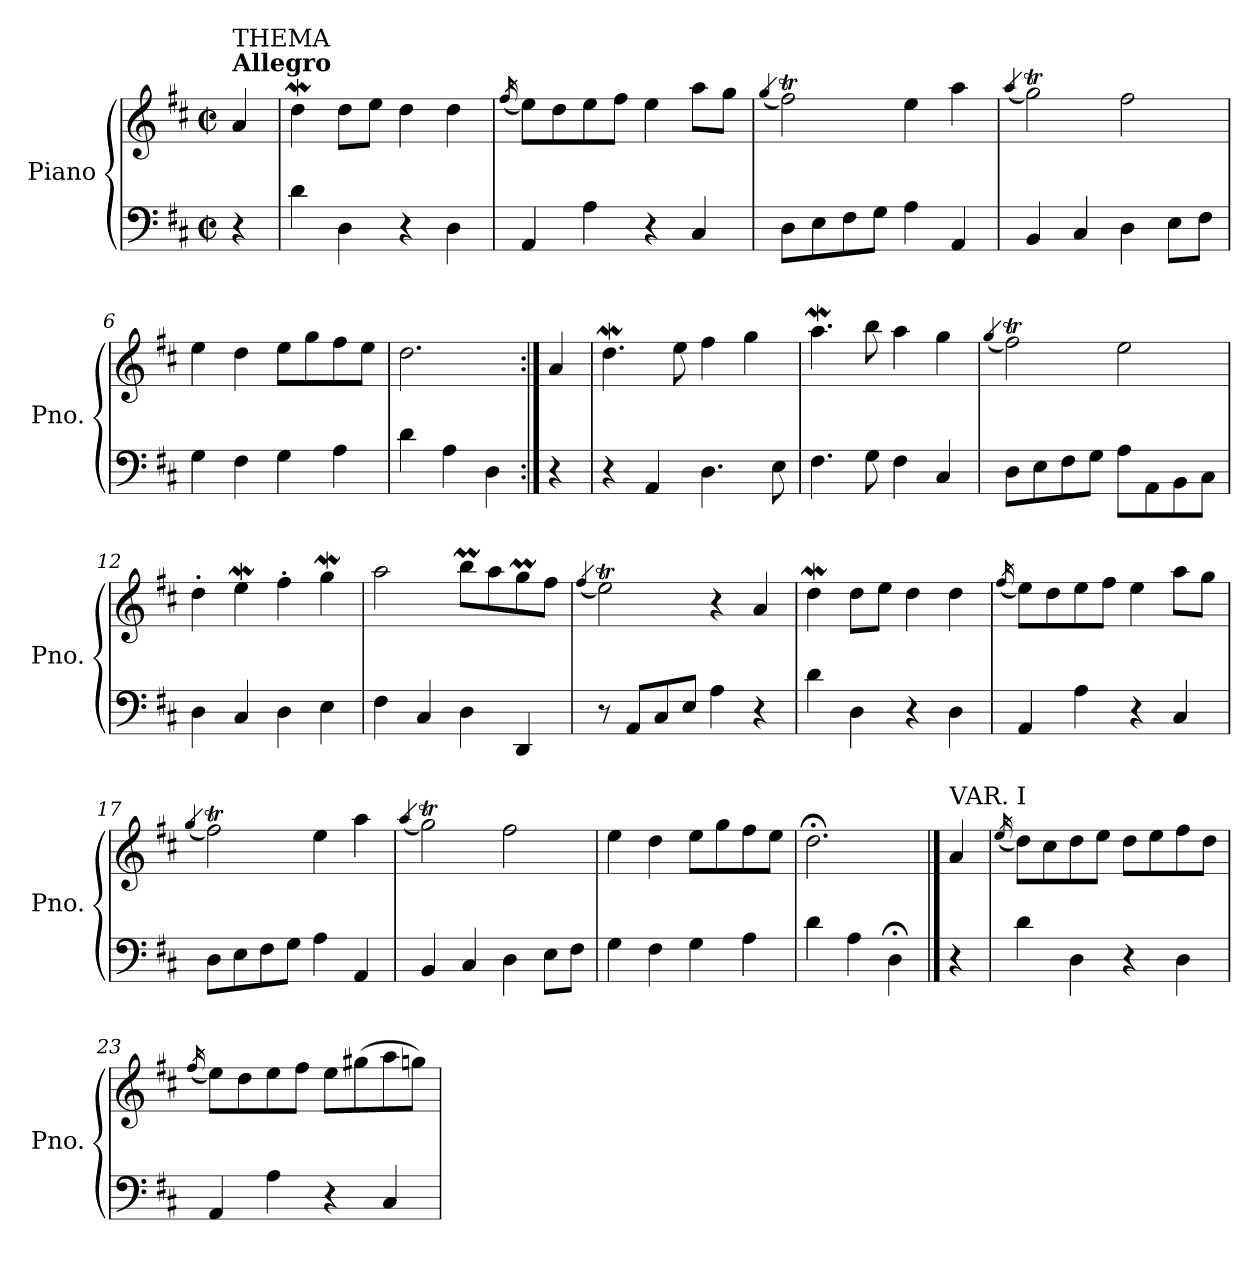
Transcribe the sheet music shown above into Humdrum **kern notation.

**kern	**kern
*part1	*part1
*staff2	*staff1
*I"Piano	*
*I'Pno.	*
*clefF4	*clefG2
*k[f#c#]	*k[f#c#]
*M2/2	*M2/2
*met(c|)	*met(c|)
=1	=1
!	!LO:TX:a:B:t=Allegro
!	!LO:TX:a:t=THEMA
4r	4a/
=2	=2
4d\	4ddw\
4D\	8dd\L
.	8ee\J
4r	4dd\
4D\	4dd\
=3	=3
.	(<16qff#/
4AA/	8ee\L)
.	8dd\
4A\	8ee\
.	8ff#\J
4r	4ee\
4C#/	8aa\L
.	8gg\J
=4	=4
.	(<4qgg/
8D\L	2ff#t\)
8E\	.
8F#\	.
8G\J	.
4A\	4ee\
4AA/	4aa\
=5	=5
.	(<4qaa/
4BB/	2ggT\)
4C#/	.
4D\	2ff#\
8E\L	.
8F#\J	.
=6	=6
4G\	4ee\
4F#\	4dd\
4G\	8ee\L
.	8gg\
4A\	8ff#\
.	8ee\J
=7	=7
4d\	2.dd\
4A\	.
4D\	.
!!LO:LB:g=z
=8:|!	=8:|!
4r	4a/
=9	=9
4r	4.ddw\
4AA/	.
.	8ee\
4.D\	4ff#\
.	4gg\
8E\	.
=10	=10
4.F#\	4.aaW\
8G\	8bb\
4F#\	4aa\
4C#/	4gg\
=11	=11
.	(<4qgg/
8D\L	2ff#t\)
8E\	.
8F#\	.
8G\J	.
8A\L	2ee\
8AA\	.
8BB\	.
8C#\J	.
=12	=12
4D\	4dd'\
4C#/	4eeW\
4D\	4ff#'\
4E\	4ggw\
=13	=13
4F#\	2aa\
4C#/	.
4D\	8bbM\L
.	8aa\
4DD/	8ggM\
.	8ff#\J
=14	=14
.	(<4qff#/
8r	2eeT\)
8AA/L	.
8C#/	.
8E/J	.
4A\	4r
4r	4a/
!!LO:LB:g=z
=15	=15
4d\	4ddw\
4D\	8dd\L
.	8ee\J
4r	4dd\
4D\	4dd\
=16	=16
.	(<16qff#/
4AA/	8ee\L)
.	8dd\
4A\	8ee\
.	8ff#\J
4r	4ee\
4C#/	8aa\L
.	8gg\J
=17	=17
.	(<4qgg/
8D\L	2ff#t\)
8E\	.
8F#\	.
8G\J	.
4A\	4ee\
4AA/	4aa\
=18	=18
.	(<4qaa/
4BB/	2ggT\)
4C#/	.
4D\	2ff#\
8E\L	.
8F#\J	.
=19	=19
4G\	4ee\
4F#\	4dd\
4G\	8ee\L
.	8gg\
4A\	8ff#\
.	8ee\J
=20	=20
4d\	2.dd;<\
4A\	.
4D;<\	.
!!LO:LB:g=z
==21	==21
!	!LO:TX:a:t=VAR. I
4r	4a/
=22	=22
.	(<16qee/
4d\	8dd\L)
.	8cc#\
4D\	8dd\
.	8ee\J
4r	8dd\L
.	8ee\
4D\	8ff#\
.	8dd\J
=23	=23
.	(<16qff#/
4AA/	8ee\L)
.	8dd\
4A\	8ee\
.	8ff#\J
4r	8ee\L
.	(>8gg#X\
4C#/	8aa\
.	8ggn\J)
=	=
*-	*-
